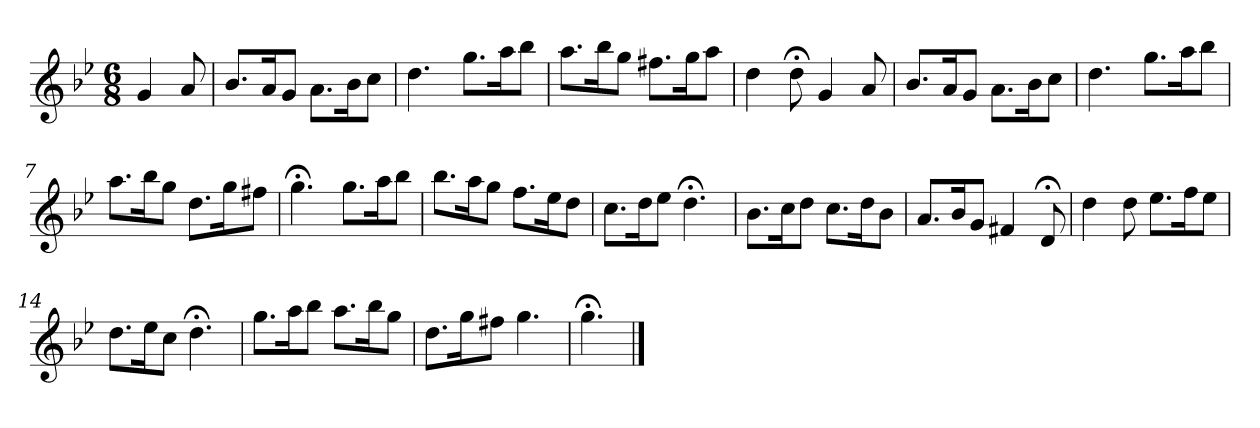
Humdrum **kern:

**kern
*part1
*staff1
*k[b-e-]
*g:
*M6/8
*MM120
=
4g
8a
=1
8.b-L
16aK
8gJ
8.aL
16b-K
8ccJ
=2
4.dd
8.ggL
16aaK
8bb-J
=3
8.aaL
16bb-K
8ggJ
8.ff#XL
16ggK
8aaJ
=4
4dd
8dd;<
4g
8a
=5
8.b-L
16aK
8gJ
8.aL
16b-K
8ccJ
=6
4.dd
8.ggL
16aaK
8bb-J
=7
8.aaL
16bb-K
8ggJ
8.ddL
16ggK
8ff#XJ
=8
4.gg;<
8.ggL
16aaK
8bb-J
=9
8.bb-L
16aaK
8ggJ
8.ffL
16ee-K
8ddJ
=10
8.ccL
16ddK
8ee-J
4.dd;<
=11
8.b-L
16ccK
8ddJ
8.ccL
16ddK
8b-J
=12
8.aL
16b-K
8gJ
4f#X
8d;<
=13
4dd
8dd
8.ee-L
16ffK
8ee-J
=14
8.ddL
16ee-K
8ccJ
4.dd;<
=15
8.ggL
16aaK
8bb-J
8.aaL
16bb-K
8ggJ
=16
8.ddL
16ggK
8ff#XJ
4.gg
=17
4.gg;<
==
*-
